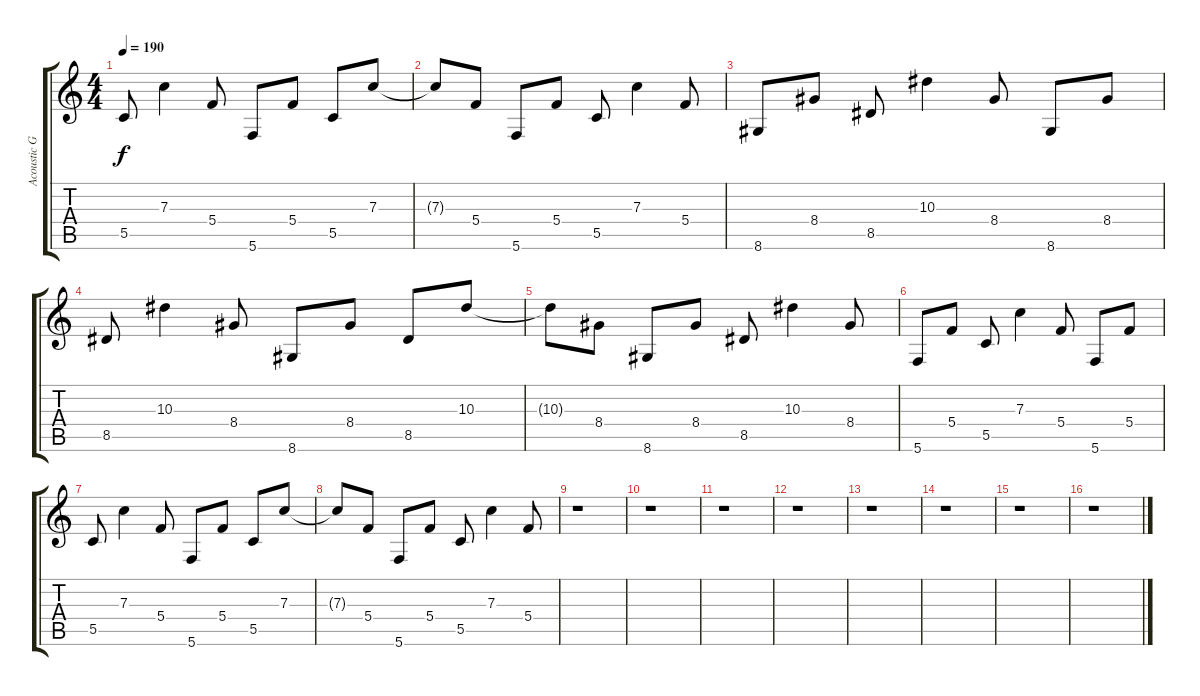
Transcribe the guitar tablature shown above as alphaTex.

\track ("Acoustic Guitar" "Acoustic G") {instrument acousticguitarsteel}
\staff {score tabs}
\tuning (D4 A3 F3 C3 G2 C2) {hide}
\ts (4 4)
\tempo 190
\clef g2
\ks c
5.5.8{dy f} 7.3.4 5.4.8 5.6.8 5.4.8 5.5.8 7.3.8 |
7.3{t}.8 5.4.8 5.6.8 5.4.8 5.5.8 7.3.4 5.4.8 |
8.6.8 8.4.8 8.5.8 10.3.4 8.4.8 8.6.8 8.4.8 |
8.5.8 10.3.4 8.4.8 8.6.8 8.4.8 8.5.8 10.3.8 |
10.3{t}.8 8.4.8 8.6.8 8.4.8 8.5.8 10.3.4 8.4.8 |
5.6.8 5.4.8 5.5.8 7.3.4 5.4.8 5.6.8 5.4.8 |
5.5.8 7.3.4 5.4.8 5.6.8 5.4.8 5.5.8 7.3.8 |
7.3{t}.8 5.4.8 5.6.8 5.4.8 5.5.8 7.3.4 5.4.8 |
r.1 |
r.1 |
r.1 |
r.1 |
r.1 |
r.1 |
r.1 |
r.1
